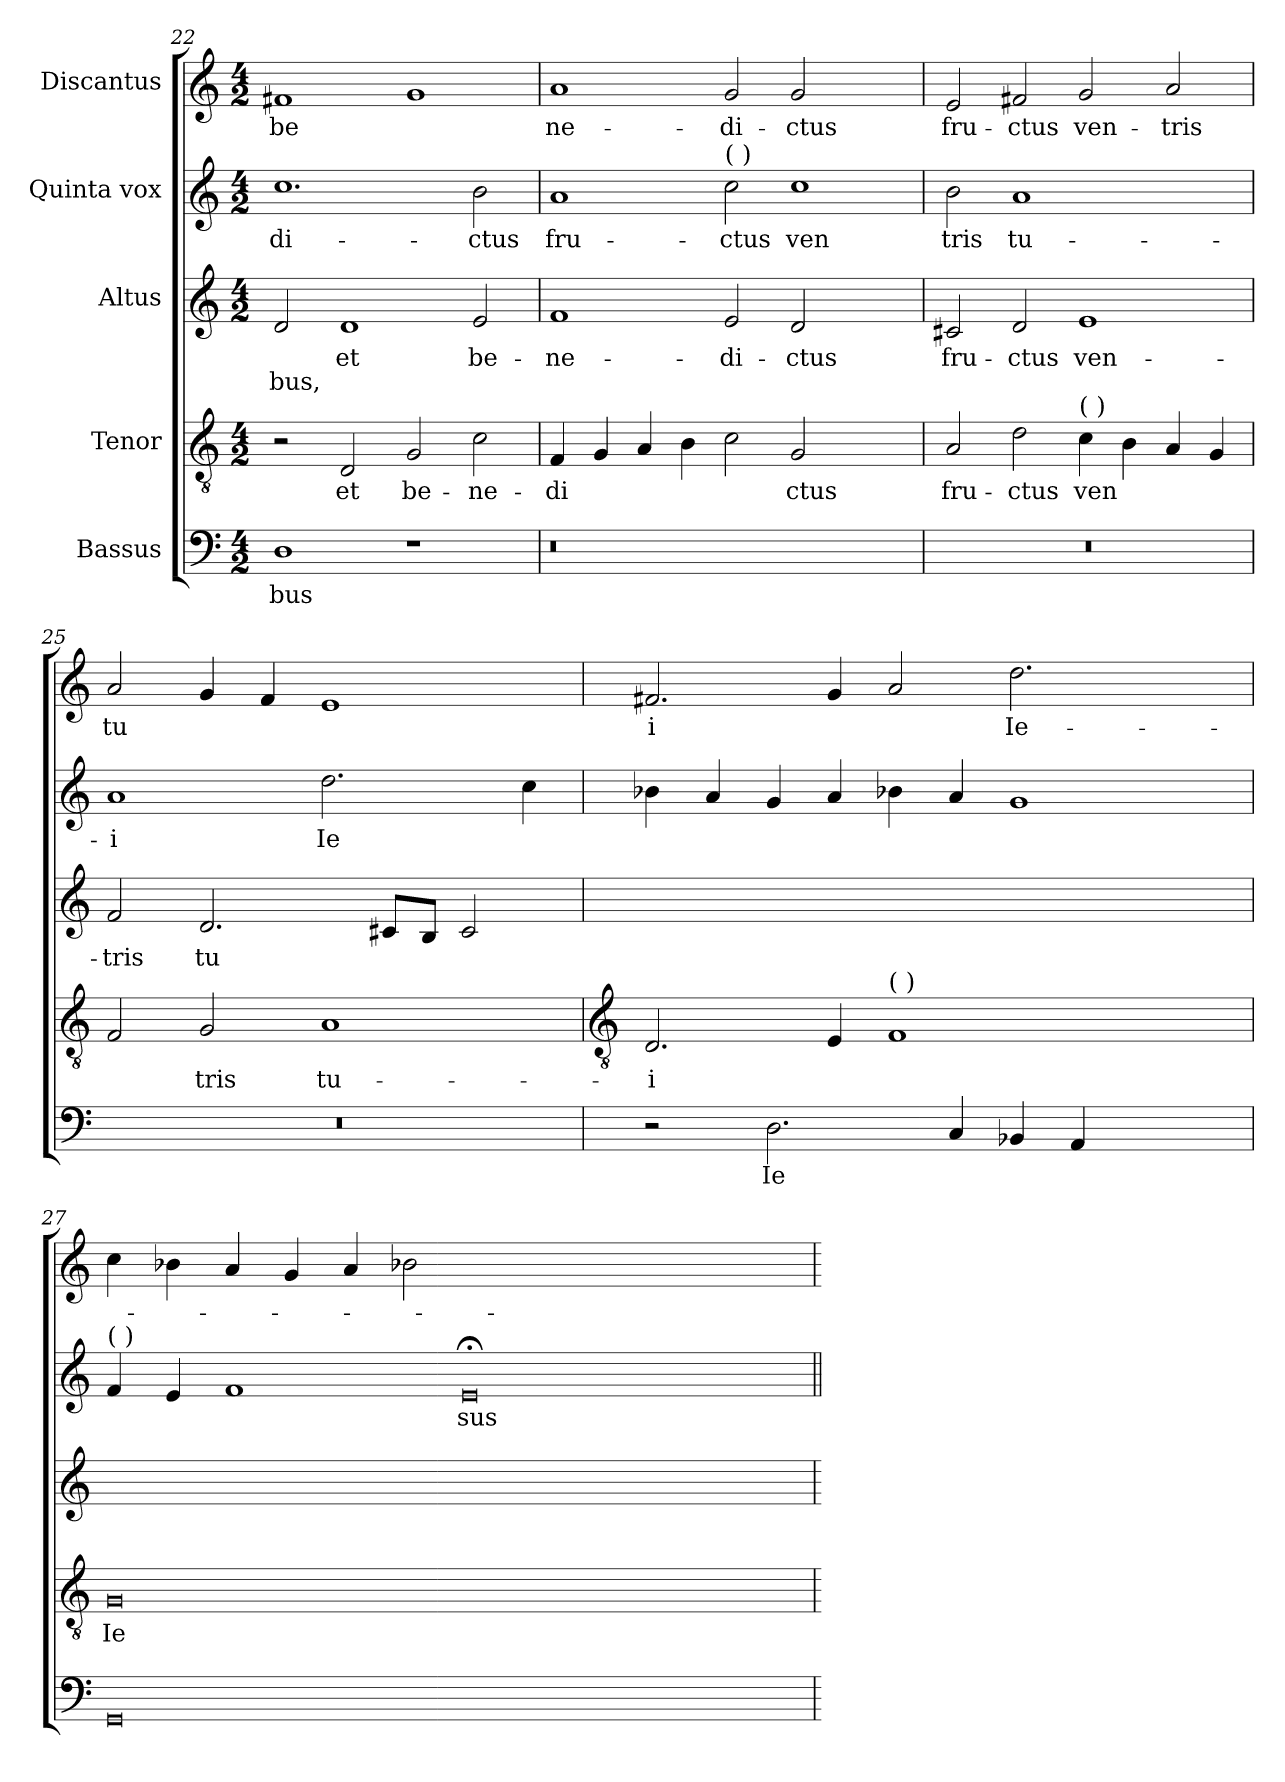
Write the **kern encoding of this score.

**kern	**text	**kern	**text	**kern	**text	**text	**kern	**text	**kern	**text
*part5	*part5	*part4	*part4	*part3	*part3	*part3	*part2	*part2	*part1	*part1
*staff5	*staff5	*staff4	*staff4	*staff3	*staff3	*staff3	*staff2	*staff2	*staff1	*staff1
*I"Bassus	*	*I"Tenor	*	*I"Altus	*	*	*I"Quinta vox	*	*I"Discantus	*
!!LO:LB:g=z
*clefF4	*	*clefGv2	*	*clefG2	*	*	*clefG2	*	*clefG2	*
*k[]	*	*k[]	*	*k[]	*	*	*k[]	*	*k[]	*
*C:	*	*C:	*	*C:	*	*	*C:	*	*C:	*
*M4/2	*	*M4/2	*	*M4/2	*	*	*M4/2	*	*M4/2	*
=22	=22	=22	=22	=22	=22	=22	=22	=22	=22	=22
!	!LO:LY:b	!	!	!	!	!LO:LY:b	!	!LO:LY:b	!	!LO:LY:b
1D	-bus	2r	.	2d	.	bus,	1.cc	-di-	1f#X	be
!	!	!	!LO:LY:b	!	!LO:LY:b	!	!	!	!	!
.	.	2D	et	1d	et	.	.	.	.	.
!	!	!	!LO:LY:b	!	!	!	!	!	!	!
1r	.	2G	be-	.	.	.	.	.	1g	.
!	!	!	!LO:LY:b	!	!LO:LY:b	!	!	!LO:LY:b	!	!
.	.	2c	-ne-	2e	be-	.	2b	-ctus	.	.
=23	=23	=23	=23	=23	=23	=23	=23	=23	=23	=23
!	!	!	!LO:LY:b	!	!LO:LY:b	!	!	!LO:LY:b	!	!LO:LY:b
0r	.	4F	-di	1f	-ne-	.	1a	fru-	1a	ne-
.	.	4G	.	.	.	.	.	.	.	.
.	.	4A	.	.	.	.	.	.	.	.
.	.	4B	.	.	.	.	.	.	.	.
!	!	!	!	!	!	!	!LO:TX:a:t=(  )	!	!	!
!	!	!	!	!	!LO:LY:b	!	!	!LO:LY:b	!	!LO:LY:b
.	.	2c	.	2e	-di-	.	2cc	-ctus	2g	-di-
!	!	!	!LO:LY:b	!	!LO:LY:b	!	!	!LO:LY:b	!	!LO:LY:b
.	.	2G	ctus	2d	-ctus	.	1cc	ven	2g	-ctus
2ryy	.	2ryy	.	2ryy	.	.	.	.	2ryy	.
=24	=24	=24	=24	=24	=24	=24	=24	=24	=24	=24
!	!	!	!LO:LY:b	!	!LO:LY:b	!	!	!LO:LY:b	!	!LO:LY:b
0r	.	2A	fru-	2c#X	fru-	.	2b	tris	2e	fru-
!	!	!	!LO:LY:b	!	!LO:LY:b	!	!	!LO:LY:b	!	!LO:LY:b
.	.	2d	-ctus	2d	-ctus	.	1a	tu-	2f#X	-ctus
!	!	!LO:TX:a:t=(  )	!	!	!	!	!	!	!	!
!	!	!	!LO:LY:b	!	!LO:LY:b	!	!	!	!	!LO:LY:b
.	.	4c	ven	1e	ven-	.	.	.	2g	ven-
.	.	4B	.	.	.	.	.	.	.	.
!	!	!	!	!	!	!	!	!	!	!LO:LY:b
.	.	4A	.	.	.	.	2ryy	.	2a	-tris
.	.	4G	.	.	.	.	.	.	.	.
!!LO:LB:g=z
=25	=25	=25	=25	=25	=25	=25	=25	=25	=25	=25
!	!	!	!	!	!LO:LY:b	!	!	!LO:LY:b	!	!LO:LY:b
0r	.	2F	.	2f	-tris	.	1a	-i	2a	tu
!	!	!	!LO:LY:b	!	!LO:LY:b	!	!	!	!	!
.	.	2G	tris	2.d	tu	.	.	.	4g	.
.	.	.	.	.	.	.	.	.	4f	.
!	!	!	!LO:LY:b	!	!	!	!	!LO:LY:b	!	!
.	.	1A	tu-	.	.	.	2.dd	Ie	1e	.
.	.	.	.	8c#L	.	.	.	.	.	.
.	.	.	.	8BJ	.	.	.	.	.	.
.	.	.	.	2c#	.	.	.	.	.	.
.	.	.	.	.	.	.	4cc	.	.	.
!!LO:LB:g=z
=26	=26	=26	=26	=26	=26	=26	=26	=26	=26	=26
*	*	*clefGv2	*	*	*	*	*	*	*	*
!	!	!	!LO:LY:b	!	!LO:LY:b	!	!	!	!	!LO:LY:b
2r	.	2.D	-i	[0dyy	i	.	4b-X	.	2.f#X	i
.	.	.	.	.	.	.	4a	.	.	.
!	!LO:LY:b	!	!	!	!	!	!	!	!	!
2.D	Ie	.	.	.	.	.	4g	.	.	.
.	.	4E	.	.	.	.	4a	.	4g	.
!	!	!LO:TX:a:t=(  )	!	!	!	!	!	!	!	!
.	.	1F	.	.	.	.	4b-X	.	2a	.
4C	.	.	.	.	.	.	4a	.	.	.
!	!	!	!	!	!	!	!	!	!	!LO:LY:b
4BB-X	.	.	.	.	.	.	1g	.	2.dd	Ie-
4AA	.	.	.	.	.	.	.	.	.	.
2ryy	.	2ryy	.	2ryy	.	.	.	.	.	.
.	.	.	.	.	.	.	.	.	4ryy	.
=27	=27	=27	=27	=27	=27	=27	=27	=27	=27	=27
!	!	!	!	!	!	!	!LO:TX:a:t=(  )	!	!	!
!	!	!	!LO:LY:b	!	!	!	!	!	!	!
0GG	.	0G	Ie-	1.dyy_	.	.	4f	.	4cc	.
.	.	.	.	.	.	.	4e	.	4b-X	.
.	.	.	.	.	.	.	1f	.	4a	.
.	.	.	.	.	.	.	.	.	4g	.
.	.	.	.	.	.	.	.	.	4a	.
.	.	.	.	.	.	.	.	.	2b-X	.
!	!	!	!	!	!	!	!	!LO:LY:b	!	!
.	.	.	.	2dyy]	.	.	0e;<	sus	.	.
!	!	!	!	!	!	!	!	!	!	!LO:LY:b
.	.	.	.	.	.	.	.	.	[0a;<yy	-sus
1..ryy	.	1..ryy	.	1..ryy	.	.	.	.	.	.
.	.	.	.	.	.	.	4ryy	.	.	.
=	=	=	=	=	=	=	=||	=	=	=
*-	*-	*-	*-	*-	*-	*-	*-	*-	*-	*-
